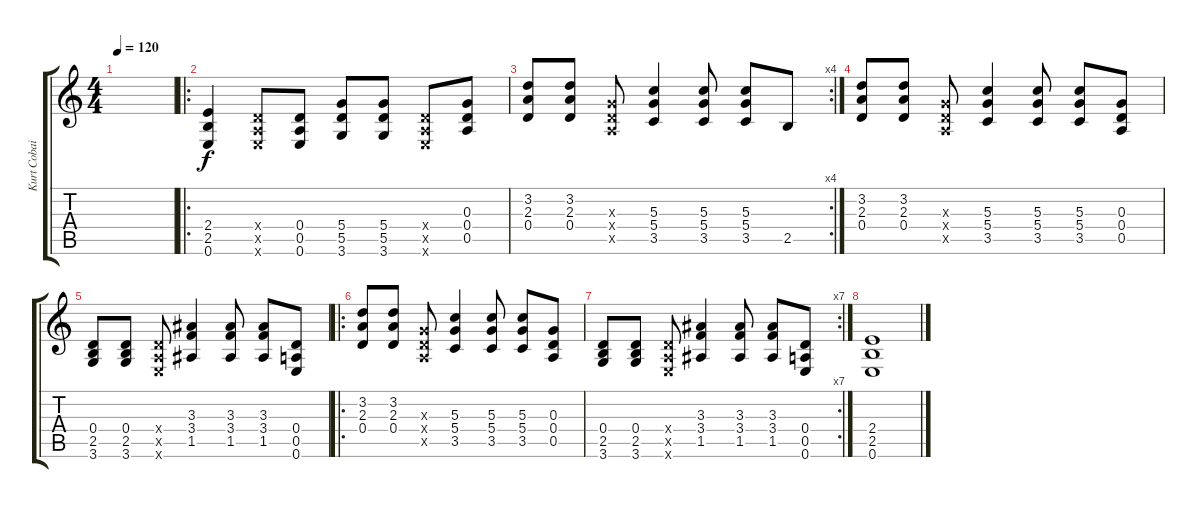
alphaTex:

\track ("Kurt Cobain" "Kurt Cobai") {instrument electricguitarclean}
\staff {score tabs}
\tuning (E4 B3 G3 D3 A2 E2) {hide}
\ts (4 4)
\tempo 120
\clef g2
\ks c
|
\ro
(2.4 2.5 0.6).4 (0.4{x} 0.5{x} 0.6{x}).8 (0.4 0.5 0.6).8 (5.4 5.5 3.6).8 (5.4 5.5 3.6).8 (0.4{x} 0.5{x} 0.6{x}).8 (0.3 0.4 0.5).8 |
\rc 4
(3.2 2.3 0.4).8 (3.2 2.3 0.4).8 (0.3{x} 0.4{x} 0.5{x}).8 (5.3 5.4 3.5).4 (5.3 5.4 3.5).8 (5.3 5.4 3.5).8 2.5.8 |
(3.2 2.3 0.4).8 (3.2 2.3 0.4).8 (0.3{x} 0.4{x} 0.5{x}).8 (5.3 5.4 3.5).4 (5.3 5.4 3.5).8 (5.3 5.4 3.5).8 (0.3 0.4 0.5).8 |
(0.4 2.5 3.6).8 (0.4 2.5 3.6).8 (0.4{x} 0.5{x} 0.6{x}).8 (3.3 3.4 1.5).4 (3.3 3.4 1.5).8 (3.3 3.4 1.5).8 (0.4 0.5 0.6).8 |
\ro
(3.2 2.3 0.4).8 (3.2 2.3 0.4).8 (0.3{x} 0.4{x} 0.5{x}).8 (5.3 5.4 3.5).4 (5.3 5.4 3.5).8 (5.3 5.4 3.5).8 (0.3 0.4 0.5).8 |
\rc 7
(0.4 2.5 3.6).8 (0.4 2.5 3.6).8 (0.4{x} 0.5{x} 0.6{x}).8 (3.3 3.4 1.5).4 (3.3 3.4 1.5).8 (3.3 3.4 1.5).8 (0.4 0.5 0.6).8 |
(2.4 2.5 0.6).1
